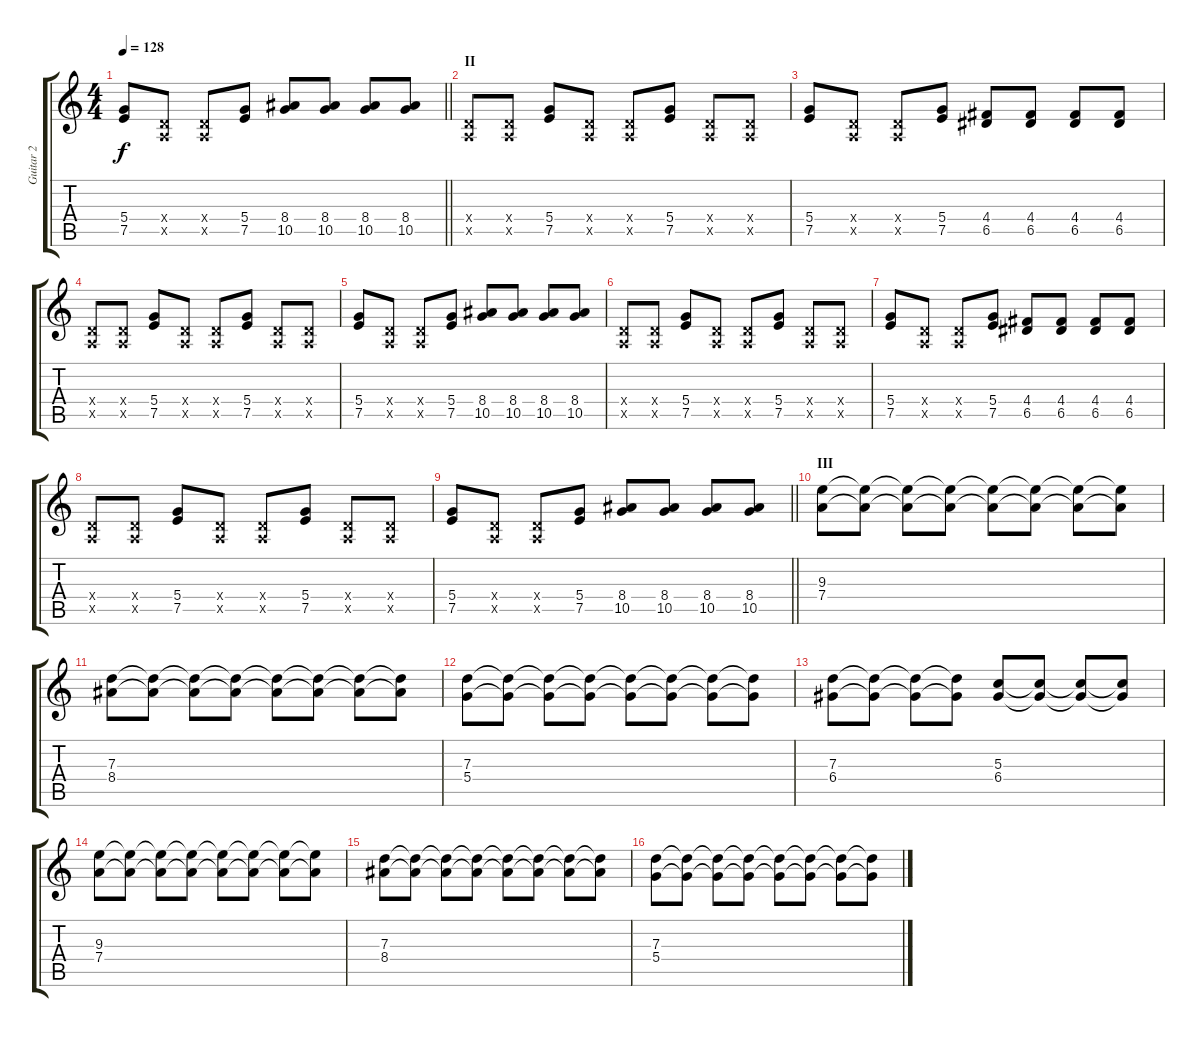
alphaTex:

\track ("Guitar 2" "Guitar 2") {instrument distortionguitar}
\staff {score tabs}
\tuning (E4 B3 G3 D3 A2 E2) {hide}
\ts (4 4)
\tempo 128
\clef g2
\barLineRight lightlight
\ks c
(5.4 7.5).8{dy f} (0.4{x} 0.5{x}).8 (0.4{x} 0.5{x}).8 (5.4 7.5).8 (8.4 10.5).8 (8.4 10.5).8 (8.4 10.5).8 (8.4 10.5).8 |
\section ("" "II")
(0.4{x} 0.5{x}).8 (0.4{x} 0.5{x}).8 (5.4 7.5).8 (0.4{x} 0.5{x}).8 (0.4{x} 0.5{x}).8 (5.4 7.5).8 (0.4{x} 0.5{x}).8 (0.4{x} 0.5{x}).8 |
(5.4 7.5).8 (0.4{x} 0.5{x}).8 (0.4{x} 0.5{x}).8 (5.4 7.5).8 (4.4 6.5).8 (4.4 6.5).8 (4.4 6.5).8 (4.4 6.5).8 |
(0.4{x} 0.5{x}).8 (0.4{x} 0.5{x}).8 (5.4 7.5).8 (0.4{x} 0.5{x}).8 (0.4{x} 0.5{x}).8 (5.4 7.5).8 (0.4{x} 0.5{x}).8 (0.4{x} 0.5{x}).8 |
(5.4 7.5).8 (0.4{x} 0.5{x}).8 (0.4{x} 0.5{x}).8 (5.4 7.5).8 (8.4 10.5).8 (8.4 10.5).8 (8.4 10.5).8 (8.4 10.5).8 |
(0.4{x} 0.5{x}).8 (0.4{x} 0.5{x}).8 (5.4 7.5).8 (0.4{x} 0.5{x}).8 (0.4{x} 0.5{x}).8 (5.4 7.5).8 (0.4{x} 0.5{x}).8 (0.4{x} 0.5{x}).8 |
(5.4 7.5).8 (0.4{x} 0.5{x}).8 (0.4{x} 0.5{x}).8 (5.4 7.5).8 (4.4 6.5).8 (4.4 6.5).8 (4.4 6.5).8 (4.4 6.5).8 |
(0.4{x} 0.5{x}).8 (0.4{x} 0.5{x}).8 (5.4 7.5).8 (0.4{x} 0.5{x}).8 (0.4{x} 0.5{x}).8 (5.4 7.5).8 (0.4{x} 0.5{x}).8 (0.4{x} 0.5{x}).8 |
\barLineRight lightlight
(5.4 7.5).8 (0.4{x} 0.5{x}).8 (0.4{x} 0.5{x}).8 (5.4 7.5).8 (8.4 10.5).8 (8.4 10.5).8 (8.4 10.5).8 (8.4 10.5).8 |
\section ("" "III")
(9.3 7.4).8 (9.3{t} 7.4{t}).8 (9.3{t} 7.4{t}).8 (9.3{t} 7.4{t}).8 (9.3{t} 7.4{t}).8 (9.3{t} 7.4{t}).8 (9.3{t} 7.4{t}).8 (9.3{t} 7.4{t}).8 |
(7.3 8.4).8 (7.3{t} 8.4{t}).8 (7.3{t} 8.4{t}).8 (7.3{t} 8.4{t}).8 (7.3{t} 8.4{t}).8 (7.3{t} 8.4{t}).8 (7.3{t} 8.4{t}).8 (7.3{t} 8.4{t}).8 |
(7.3 5.4).8 (7.3{t} 5.4{t}).8 (7.3{t} 5.4{t}).8 (7.3{t} 5.4{t}).8 (7.3{t} 5.4{t}).8 (7.3{t} 5.4{t}).8 (7.3{t} 5.4{t}).8 (7.3{t} 5.4{t}).8 |
(7.3 6.4).8 (7.3{t} 6.4{t}).8 (7.3{t} 6.4{t}).8 (7.3{t} 6.4{t}).8 (5.3 6.4).8 (5.3{t} 6.4{t}).8 (5.3{t} 6.4{t}).8 (5.3{t} 6.4{t}).8 |
(9.3 7.4).8 (9.3{t} 7.4{t}).8 (9.3{t} 7.4{t}).8 (9.3{t} 7.4{t}).8 (9.3{t} 7.4{t}).8 (9.3{t} 7.4{t}).8 (9.3{t} 7.4{t}).8 (9.3{t} 7.4{t}).8 |
(7.3 8.4).8 (7.3{t} 8.4{t}).8 (7.3{t} 8.4{t}).8 (7.3{t} 8.4{t}).8 (7.3{t} 8.4{t}).8 (7.3{t} 8.4{t}).8 (7.3{t} 8.4{t}).8 (7.3{t} 8.4{t}).8 |
(7.3 5.4).8 (7.3{t} 5.4{t}).8 (7.3{t} 5.4{t}).8 (7.3{t} 5.4{t}).8 (7.3{t} 5.4{t}).8 (7.3{t} 5.4{t}).8 (7.3{t} 5.4{t}).8 (7.3{t} 5.4{t}).8
